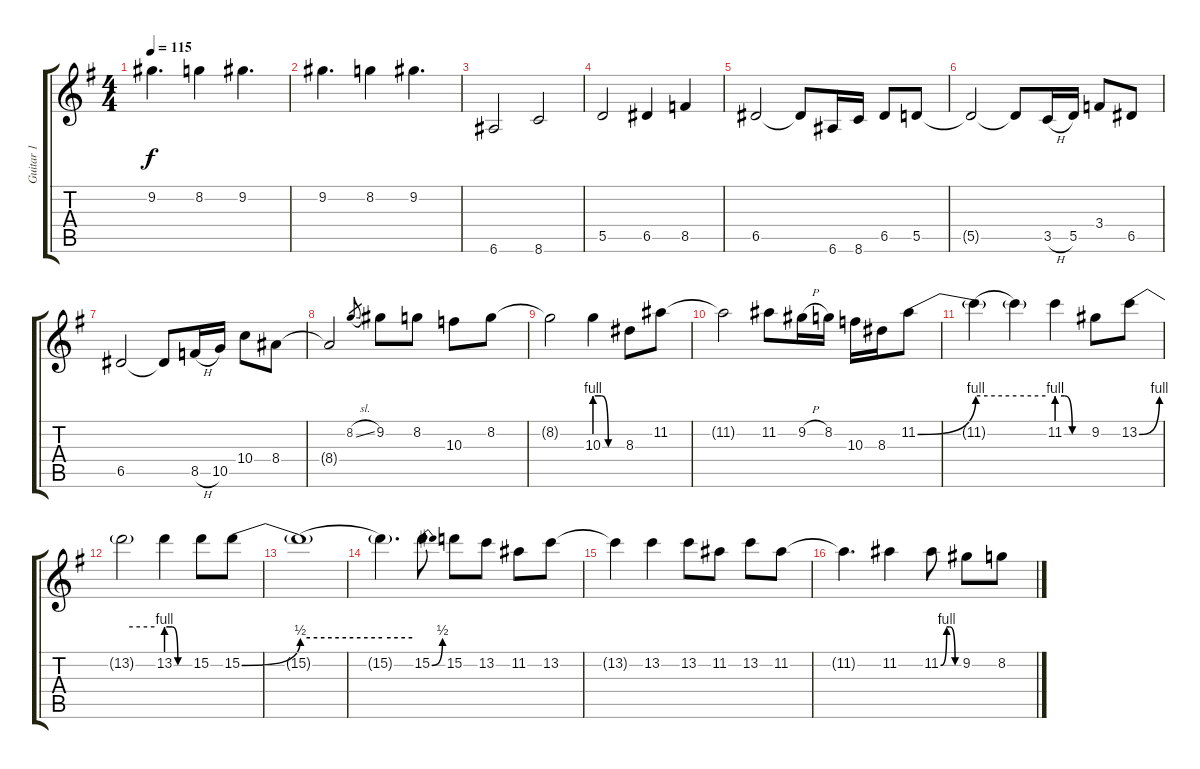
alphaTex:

\track ("Guitar 1" "Guitar 1") {instrument overdrivenguitar}
\staff {score tabs}
\tuning (E4 B3 G3 D3 A2 E2) {hide}
\ts (4 4)
\tempo 115
\clef g2
\ks g
9.2.4{d dy f} 8.2.4 9.2.4{d} |
9.2.4{d} 8.2.4 9.2.4{d} |
6.6.2 8.6.2 |
5.5.2 6.5.4 8.5.4 |
6.5.2 6.5{t}.8 6.6.16 8.6.16 6.5.8 5.5.8 |
5.5{t}.2 5.5{t}.8 3.5{h}.16 5.5.16 3.4.8 6.5.8 |
6.5.2 6.5{t}.8 8.5{h}.16 10.5.16 10.4.8 8.4.8 |
8.4{t}.2 8.2{sl}.8{gr} 9.2.8 8.2.8 10.3.8 8.2.8 |
8.2{t}.2 10.3{be (custom 0 4 15 4 30 0 60 0)}.4 8.3.8 11.2.8 |
11.2{t}.2 11.2.8 9.2{h}.16 8.2.16 10.3.16 8.3.16 11.2{be (bend 0 0 60 4)}.8 |
11.2{be (hold 0 4 60 4) t}.4 11.2{be (hold 0 4 60 4) t}.4 11.2{be (custom 0 4 15 4 30 0 60 0)}.4 9.2.8 13.2{be (bend 0 0 60 4)}.8 |
13.2{be (hold 0 4 60 4) t}.2 13.2{be (custom 0 4 15 4 30 0 60 0)}.4 15.2.8 15.2{be (bend 0 0 60 2)}.8 |
15.2{be (hold 0 2 60 2) t}.1 |
15.2{be (hold 0 2 60 2) t}.4{d} 15.2{be (bend 0 0 60 2)}.8 15.2.8 13.2.8 11.2.8 13.2.8 |
13.2{t}.4 13.2.4 13.2.8 11.2.8 13.2.8 11.2.8 |
11.2{t}.4{d} 11.2.4 11.2{be (custom 0 0 20 4 30 4 48 0 60 0)}.8 9.2.8 8.2.8
